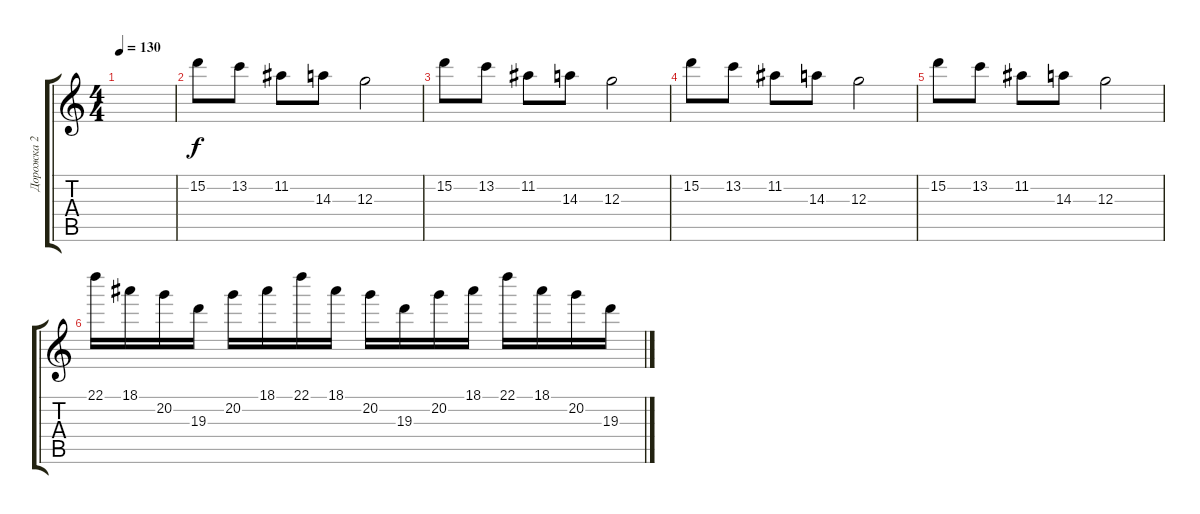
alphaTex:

\track ("Дорожка 2" "Дорожка 2") {instrument distortionguitar}
\staff {score tabs}
\tuning (E4 B3 G3 D3 A2 E2) {hide}
\ts (4 4)
\tempo 130
\clef g2
\ks c
|
15.2.8 13.2.8 11.2.8 14.3.8 12.3.2 |
15.2.8 13.2.8 11.2.8 14.3.8 12.3.2 |
15.2.8 13.2.8 11.2.8 14.3.8 12.3.2 |
15.2.8 13.2.8 11.2.8 14.3.8 12.3.2 |
22.1.16 18.1.16 20.2.16 19.3.16 20.2.16 18.1.16 22.1.16 18.1.16 20.2.16 19.3.16 20.2.16 18.1.16 22.1.16 18.1.16 20.2.16 19.3.16
